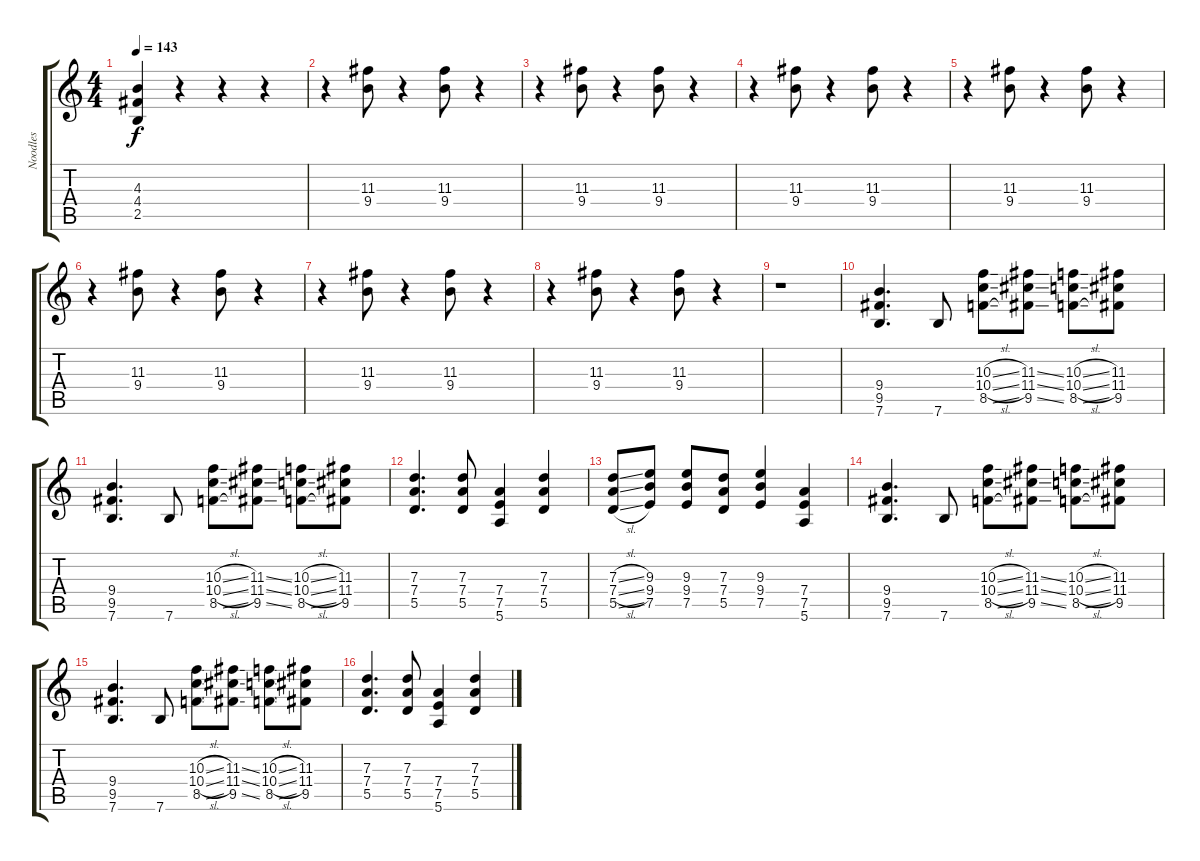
\track ("Noodles" "Noodles") {instrument overdrivenguitar}
\staff {score tabs}
\tuning (E4 B3 G3 D3 A2 E2) {hide}
\ts (4 4)
\tempo 143
\clef g2
\ks c
(4.3 4.4 2.5).4{dy f} r.4 r.4 r.4 |
r.4{volume 8} (11.3 9.4).8 r.4 (11.3 9.4).8 r.4 |
r.4 (11.3 9.4).8 r.4 (11.3 9.4).8 r.4 |
r.4 (11.3 9.4).8 r.4 (11.3 9.4).8 r.4 |
r.4 (11.3 9.4).8 r.4 (11.3 9.4).8 r.4 |
r.4 (11.3 9.4).8 r.4 (11.3 9.4).8 r.4 |
r.4 (11.3 9.4).8 r.4 (11.3 9.4).8 r.4 |
r.4 (11.3 9.4).8 r.4 (11.3 9.4).8 r.4 |
r.1 |
(9.4 9.5 7.6).4{d volume 13} 7.6.8 (10.3{sl} 10.4{sl} 8.5{sl}).8 (11.3{ss} 11.4{ss} 9.5{ss}).8 (10.3{sl} 10.4{sl} 8.5{sl}).8 (11.3 11.4 9.5).8 |
(9.4 9.5 7.6).4{d} 7.6.8 (10.3{sl} 10.4{sl} 8.5{sl}).8 (11.3{ss} 11.4{ss} 9.5{ss}).8 (10.3{sl} 10.4{sl} 8.5{sl}).8 (11.3 11.4 9.5).8 |
(7.3 7.4 5.5).4{d} (7.3 7.4 5.5).8 (7.4 7.5 5.6).4 (7.3 7.4 5.5).4 |
(7.3{sl} 7.4{sl} 5.5{sl}).8 (9.3 9.4 7.5).8 (9.3 9.4 7.5).8 (7.3 7.4 5.5).8 (9.3 9.4 7.5).4 (7.4 7.5 5.6).4 |
(9.4 9.5 7.6).4{d} 7.6.8 (10.3{sl} 10.4{sl} 8.5{sl}).8 (11.3{ss} 11.4{ss} 9.5{ss}).8 (10.3{sl} 10.4{sl} 8.5{sl}).8 (11.3 11.4 9.5).8 |
(9.4 9.5 7.6).4{d} 7.6.8 (10.3{sl} 10.4{sl} 8.5{sl}).8 (11.3{ss} 11.4{ss} 9.5{ss}).8 (10.3{sl} 10.4{sl} 8.5{sl}).8 (11.3 11.4 9.5).8 |
(7.3 7.4 5.5).4{d} (7.3 7.4 5.5).8 (7.4 7.5 5.6).4 (7.3 7.4 5.5).4
